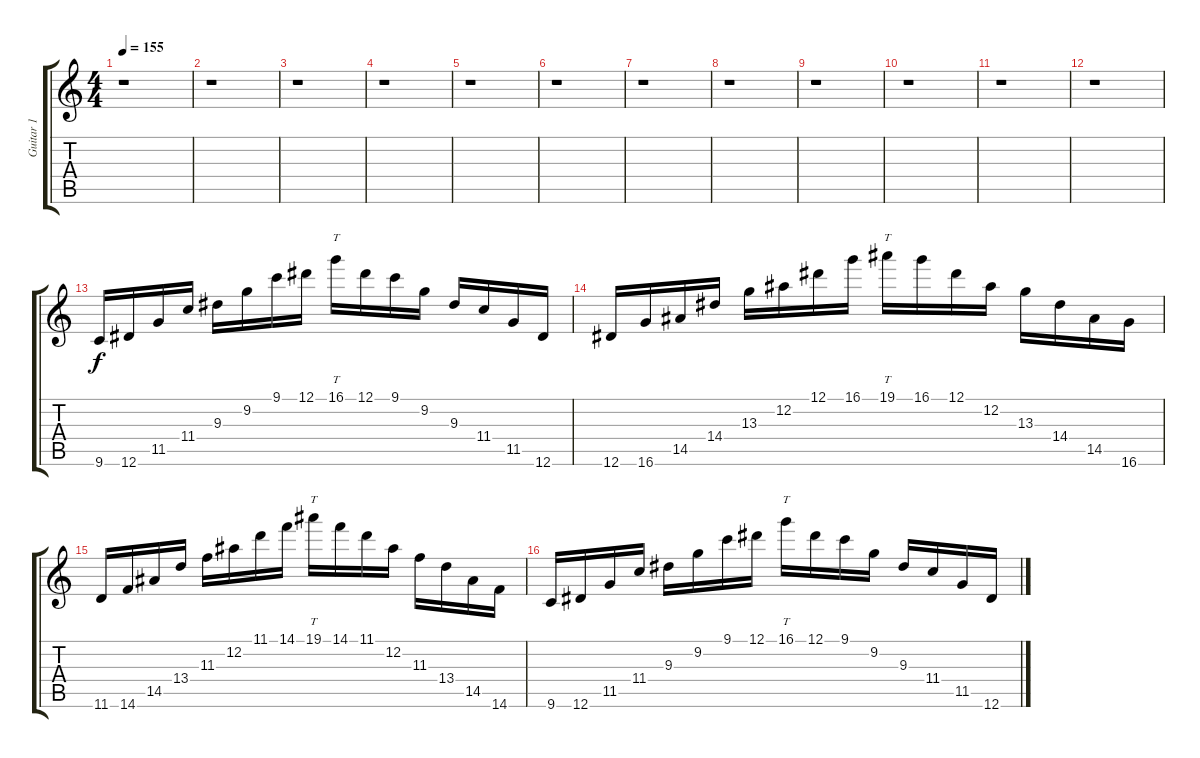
\track ("Guitar 1" "Guitar 1") {instrument acousticguitarnylon}
\staff {score tabs}
\tuning (Eb4 Bb3 Gb3 Db3 Ab2 Eb2) {hide}
\ts (4 4)
\tempo 155
\clef g2
\ks c
r.1{dy f} |
r.1 |
r.1 |
r.1 |
r.1 |
r.1 |
r.1 |
r.1 |
r.1 |
r.1 |
r.1 |
r.1 |
9.6.16 12.6.16 11.5.16 11.4.16 9.3.16 9.2.16 9.1.16 12.1.16 16.1.16{tt} 12.1.16 9.1.16 9.2.16 9.3.16 11.4.16 11.5.16 12.6.16 |
12.6.16 16.6.16 14.5.16 14.4.16 13.3.16 12.2.16 12.1.16 16.1.16 19.1.16{tt} 16.1.16 12.1.16 12.2.16 13.3.16 14.4.16 14.5.16 16.6.16 |
11.6.16 14.6.16 14.5.16 13.4.16 11.3.16 12.2.16 11.1.16 14.1.16 19.1.16{tt} 14.1.16 11.1.16 12.2.16 11.3.16 13.4.16 14.5.16 14.6.16 |
9.6.16 12.6.16 11.5.16 11.4.16 9.3.16 9.2.16 9.1.16 12.1.16 16.1.16{tt} 12.1.16 9.1.16 9.2.16 9.3.16 11.4.16 11.5.16 12.6.16
